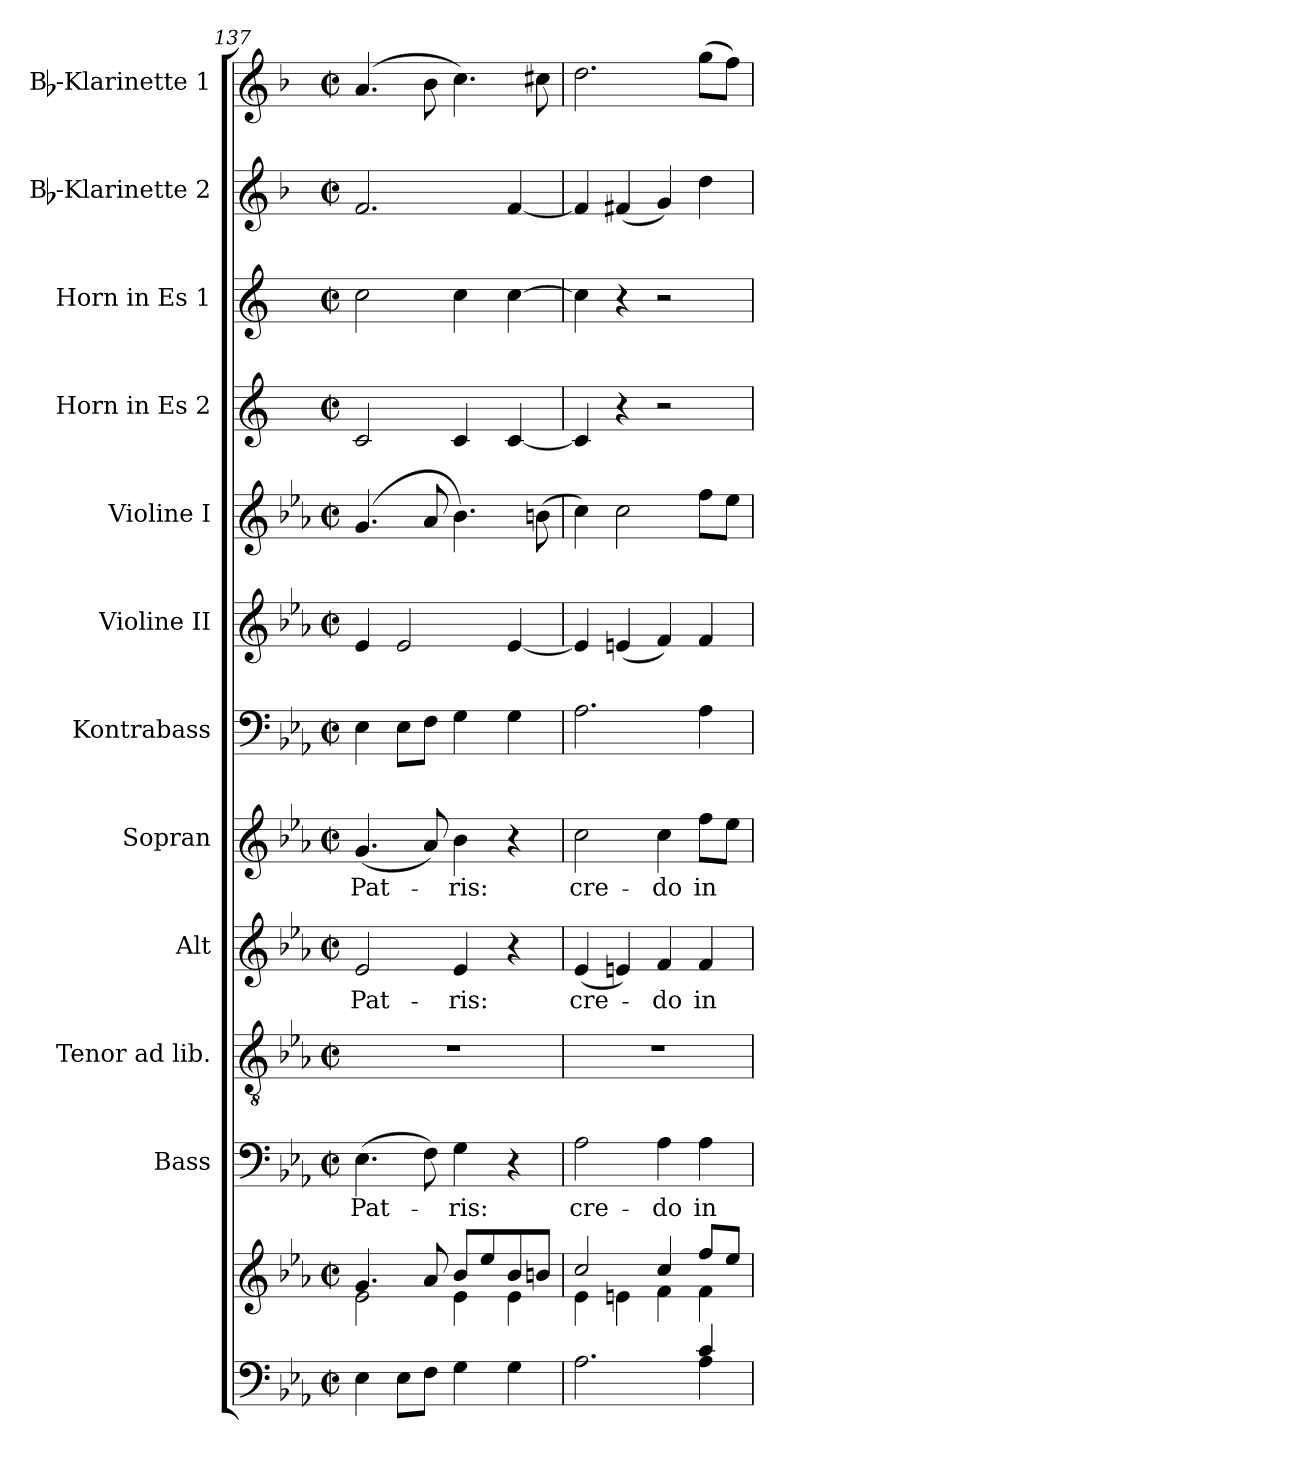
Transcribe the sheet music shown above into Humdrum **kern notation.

**kern	**kern	**kern	**text	**kern	**kern	**text	**kern	**text	**kern	**kern	**kern	**kern	**kern	**kern	**kern
*part12	*part12	*part11	*part11	*part10	*part9	*part9	*part8	*part8	*part7	*part6	*part5	*part4	*part3	*part2	*part1
*staff13	*staff12	*staff11	*staff11	*staff10	*staff9	*staff9	*staff8	*staff8	*staff7	*staff6	*staff5	*staff4	*staff3	*staff2	*staff1
*	*	*I"Bass	*	*I"Tenor ad lib.	*I"Alt	*	*I"Sopran	*	*I"Kontrabass	*I"Violine II	*I"Violine I	*I"Horn in Es 2	*I"Horn in Es 1	*I"Bb-Klarinette 2	*I"Bb-Klarinette 1
*	*	*I'B.	*	*I'T.	*I'A.	*	*I'S.	*	*I'Kb.	*I'Vl. II	*I'Vl. I	*	*	*I'Bb Kl. 2	*I'Bb Kl. 1
!!LO:PB:g=z
*clefF4	*clefG2	*clefF4	*	*clefGv2	*clefG2	*	*clefG2	*	*clefF4	*clefG2	*clefG2	*clefG2	*clefG2	*clefG2	*clefG2
*	*	*	*	*	*	*	*	*	*ITrd7c12	*	*	*ITrd5c9	*ITrd5c9	*ITrd1c2	*ITrd1c2
*k[b-e-a-]	*k[b-e-a-]	*k[b-e-a-]	*	*k[b-e-a-]	*k[b-e-a-]	*	*k[b-e-a-]	*	*k[b-e-a-]	*k[b-e-a-]	*k[b-e-a-]	*k[b-e-a-]	*k[b-e-a-]	*k[b-e-a-]	*k[b-e-a-]
*E-:	*E-:	*E-:	*	*E-:	*E-:	*	*E-:	*	*E-:	*E-:	*E-:	*E-:	*E-:	*E-:	*E-:
*M2/2	*M2/2	*M2/2	*	*M2/2	*M2/2	*	*M2/2	*	*M2/2	*M2/2	*M2/2	*M2/2	*M2/2	*M2/2	*M2/2
*met(c|)	*met(c|)	*met(c|)	*	*met(c|)	*met(c|)	*	*met(c|)	*	*met(c|)	*met(c|)	*met(c|)	*met(c|)	*met(c|)	*met(c|)	*met(c|)
=137	=137	=137	=137	=137	=137	=137	=137	=137	=137	=137	=137	=137	=137	=137	=137
*	*^	*	*	*	*	*	*	*	*	*	*	*	*	*	*
!	!	!	!	!LO:LY:b	!	!	!LO:LY:b	!	!LO:LY:b	!	!	!	!	!	!	!
4E-\	4.g/	2e-\	(>4.E-\	Pat-	1r	2e-/	Pat-	(<4.g/	Pat-	4EE-\	4e-/	(4.g/	2E-/	2e-\	2.e-/	(4.g/
8E-\L	.	.	.	.	.	.	.	.	.	8EE-\L	2e-/	.	.	.	.	.
8F\J	8a-/	.	8F\)	.	.	.	.	8a-/)	.	8FF\J	.	8a-/	.	.	.	8a-\
!	!	!	!	!LO:LY:b	!	!	!LO:LY:b	!	!LO:LY:b	!	!	!	!	!	!	!
4G\	8b-/L	4e-\	4G\	-ris:	.	4e-/	-ris:	4b-\	-ris:	4GG\	.	4.b-\)	4E-/	4e-\	.	4.b-\)
.	8ee-/	.	.	.	.	.	.	.	.	.	.	.	.	.	.	.
4G\	8b-/	4e-\	4r	.	.	4r	.	4r	.	4GG\	[4e-/	.	[4E-/	[4e-\	[4e-/	.
.	8bn/J	.	.	.	.	.	.	.	.	.	.	(>8bn\	.	.	.	8bn\
=138	=138	=138	=138	=138	=138	=138	=138	=138	=138	=138	=138	=138	=138	=138	=138	=138
*^	*	*	*	*	*	*	*	*	*	*	*	*	*	*	*	*
!	!	!	!	!	!LO:LY:b	!	!	!LO:LY:b	!	!LO:LY:b	!	!	!	!	!	!	!
2.ryy	2.A-\	2cc/	4e-\	2A-\	cre-	1r	(<4e-/	cre-	2cc\	cre-	2.AA-\	4e-/]	4cc\)	4E-/]	4e-\]	4e-/]	2.cc\
.	.	.	4en\	.	.	.	4en/)	.	.	.	.	(<4en/	2cc\	4r	4r	(<4en/	.
!	!	!	!	!	!LO:LY:b	!	!	!LO:LY:b	!	!LO:LY:b	!	!	!	!	!	!	!
.	.	4cc/	4f\	4A-\	-do	.	4f/	-do	4cc\	-do	.	4f/)	.	2r	2r	4f/)	.
!	!	!	!	!	!LO:LY:b	!	!	!LO:LY:b	!	!LO:LY:b	!	!	!	!	!	!	!
4c/	4A-\	8ff/L	4f\	4A-\	in	.	4f/	in	8ff\L	in	4AA-\	4f/	8ff\L	.	.	4cc\	(>8ff\L
.	.	8ee-/J	.	.	.	.	.	.	8ee-\J	.	.	.	8ee-\J	.	.	.	8ee-\J)
*v	*v	*	*	*	*	*	*	*	*	*	*	*	*	*	*	*	*
*	*v	*v	*	*	*	*	*	*	*	*	*	*	*	*	*	*
=	=	=	=	=	=	=	=	=	=	=	=	=	=	=	=
*-	*-	*-	*-	*-	*-	*-	*-	*-	*-	*-	*-	*-	*-	*-	*-
